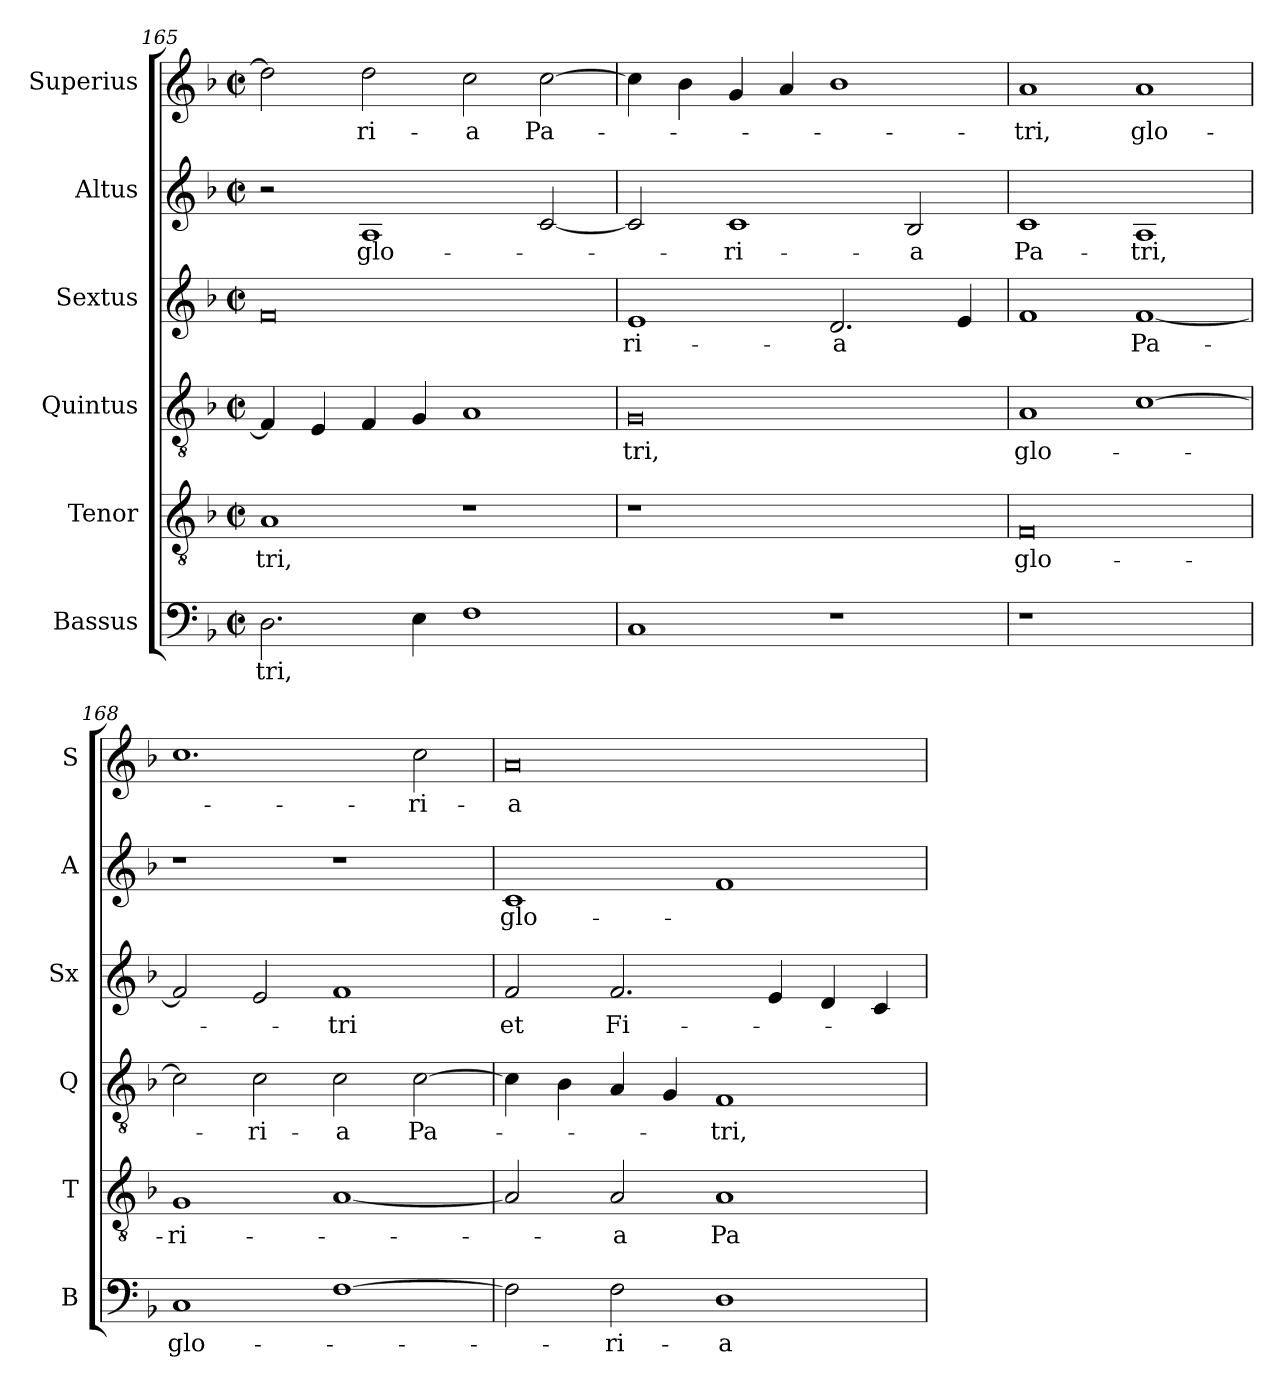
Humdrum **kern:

**kern	**text	**kern	**text	**kern	**text	**kern	**text	**kern	**text	**kern	**text
*part6	*part6	*part5	*part5	*part4	*part4	*part3	*part3	*part2	*part2	*part1	*part1
*staff6	*staff6	*staff5	*staff5	*staff4	*staff4	*staff3	*staff3	*staff2	*staff2	*staff1	*staff1
*I"Bassus	*	*I"Tenor	*	*I"Quintus	*	*I"Sextus	*	*I"Altus	*	*I"Superius	*
*I'B	*	*I'T	*	*I'Q	*	*I'Sx	*	*I'A	*	*I'S	*
*clefF4	*	*clefGv2	*	*clefGv2	*	*clefG2	*	*clefG2	*	*clefG2	*
*k[b-]	*	*k[b-]	*	*k[b-]	*	*k[b-]	*	*k[b-]	*	*k[b-]	*
*F:	*	*F:	*	*F:	*	*F:	*	*F:	*	*F:	*
*M2/2	*	*M2/2	*	*M2/2	*	*M2/2	*	*M2/2	*	*M2/2	*
*met(c|)	*	*met(c|)	*	*met(c|)	*	*met(c|)	*	*met(c|)	*	*met(c|)	*
=165	=165	=165	=165	=165	=165	=165	=165	=165	=165	=165	=165
!	!LO:LY:b	!	!	!	!	!	!	!	!	!	!
!	!	!	!LO:LY:b	!	!	!	!	!	!	!	!
2.D\	-tri,	1A	-tri,	4F/]	.	0f	.	2r	.	2dd\]	.
.	.	.	.	4E/	.	.	.	.	.	.	.
!	!	!	!	!	!	!	!	!	!LO:LY:b	!	!
!	!	!	!	!	!	!	!	!	!	!	!LO:LY:b
.	.	.	.	4F/	.	.	.	1A	glo-	2dd\	-ri-
4E\	.	.	.	4G/	.	.	.	.	.	.	.
!	!	!	!	!	!	!	!	!	!	!	!LO:LY:b
1F	.	1r	.	1A	.	.	.	.	.	2cc\	-a
!	!	!	!	!	!	!	!	!	!	!	!LO:LY:b
.	.	.	.	.	.	.	.	[2c/	.	[2cc\	Pa-
=166	=166	=166	=166	=166	=166	=166	=166	=166	=166	=166	=166
!	!	!	!	!	!LO:LY:b	!	!	!	!	!	!
!	!	!	!	!	!	!	!LO:LY:b	!	!	!	!
1C	.	1r	.	0G	-tri,	1e	-ri-	2c/]	.	4cc\]	.
.	.	.	.	.	.	.	.	.	.	4b-\	.
!	!	!	!	!	!	!	!	!	!LO:LY:b	!	!
.	.	.	.	.	.	.	.	1c	-ri-	4g/	.
.	.	.	.	.	.	.	.	.	.	4a/	.
!	!	!	!	!	!	!	!LO:LY:b	!	!	!	!
1r	.	1ryy	.	.	.	2.d/	-a	.	.	1b-	.
!	!	!	!	!	!	!	!	!	!LO:LY:b	!	!
.	.	.	.	.	.	.	.	2B-/	-a	.	.
.	.	.	.	.	.	4e/	.	.	.	.	.
=167	=167	=167	=167	=167	=167	=167	=167	=167	=167	=167	=167
!	!	!	!LO:LY:b	!	!	!	!	!	!	!	!
!	!	!	!	!	!LO:LY:b	!	!	!	!	!	!
!	!	!	!	!	!	!	!	!	!LO:LY:b	!	!
!	!	!	!	!	!	!	!	!	!	!	!LO:LY:b
1r	.	0F	glo-	1A	glo-	1f	.	1c	Pa-	1a	-tri,
!	!	!	!	!	!	!	!LO:LY:b	!	!	!	!
!	!	!	!	!	!	!	!	!	!LO:LY:b	!	!
!	!	!	!	!	!	!	!	!	!	!	!LO:LY:b
1ryy	.	.	.	[1c	.	[1f	Pa-	1A	-tri,	1a	glo-
=168	=168	=168	=168	=168	=168	=168	=168	=168	=168	=168	=168
!	!LO:LY:b	!	!	!	!	!	!	!	!	!	!
!	!	!	!LO:LY:b	!	!	!	!	!	!	!	!
1C	glo-	1G	-ri-	2c\]	.	2f/]	.	1r	.	1.cc	.
!	!	!	!	!	!LO:LY:b	!	!	!	!	!	!
.	.	.	.	2c\	-ri-	2e/	.	.	.	.	.
!	!	!	!	!	!LO:LY:b	!	!	!	!	!	!
!	!	!	!	!	!	!	!LO:LY:b	!	!	!	!
[1F	.	[1A	.	2c\	-a	1f	-tri	1r	.	.	.
!	!	!	!	!	!LO:LY:b	!	!	!	!	!	!
!	!	!	!	!	!	!	!	!	!	!	!LO:LY:b
.	.	.	.	[2c\	Pa-	.	.	.	.	2cc\	-ri-
=169	=169	=169	=169	=169	=169	=169	=169	=169	=169	=169	=169
!	!	!	!	!	!	!	!LO:LY:b	!	!	!	!
!	!	!	!	!	!	!	!	!	!LO:LY:b	!	!
!	!	!	!	!	!	!	!	!	!	!	!LO:LY:b
2F\]	.	2A/]	.	4c\]	.	2f/	et	1c	glo-	0a	-a
.	.	.	.	4B-\	.	.	.	.	.	.	.
!	!LO:LY:b	!	!	!	!	!	!	!	!	!	!
!	!	!	!LO:LY:b	!	!	!	!	!	!	!	!
!	!	!	!	!	!	!	!LO:LY:b	!	!	!	!
2F\	-ri-	2A/	-a	4A/	.	2.f/	Fi-	.	.	.	.
.	.	.	.	4G/	.	.	.	.	.	.	.
!	!LO:LY:b	!	!	!	!	!	!	!	!	!	!
!	!	!	!LO:LY:b	!	!	!	!	!	!	!	!
!	!	!	!	!	!LO:LY:b	!	!	!	!	!	!
1D	-a	1A	Pa-	1F	-tri,	.	.	1f	.	.	.
.	.	.	.	.	.	4e/	.	.	.	.	.
.	.	.	.	.	.	4d/	.	.	.	.	.
.	.	.	.	.	.	4c/	.	.	.	.	.
=	=	=	=	=	=	=	=	=	=	=	=
*-	*-	*-	*-	*-	*-	*-	*-	*-	*-	*-	*-
